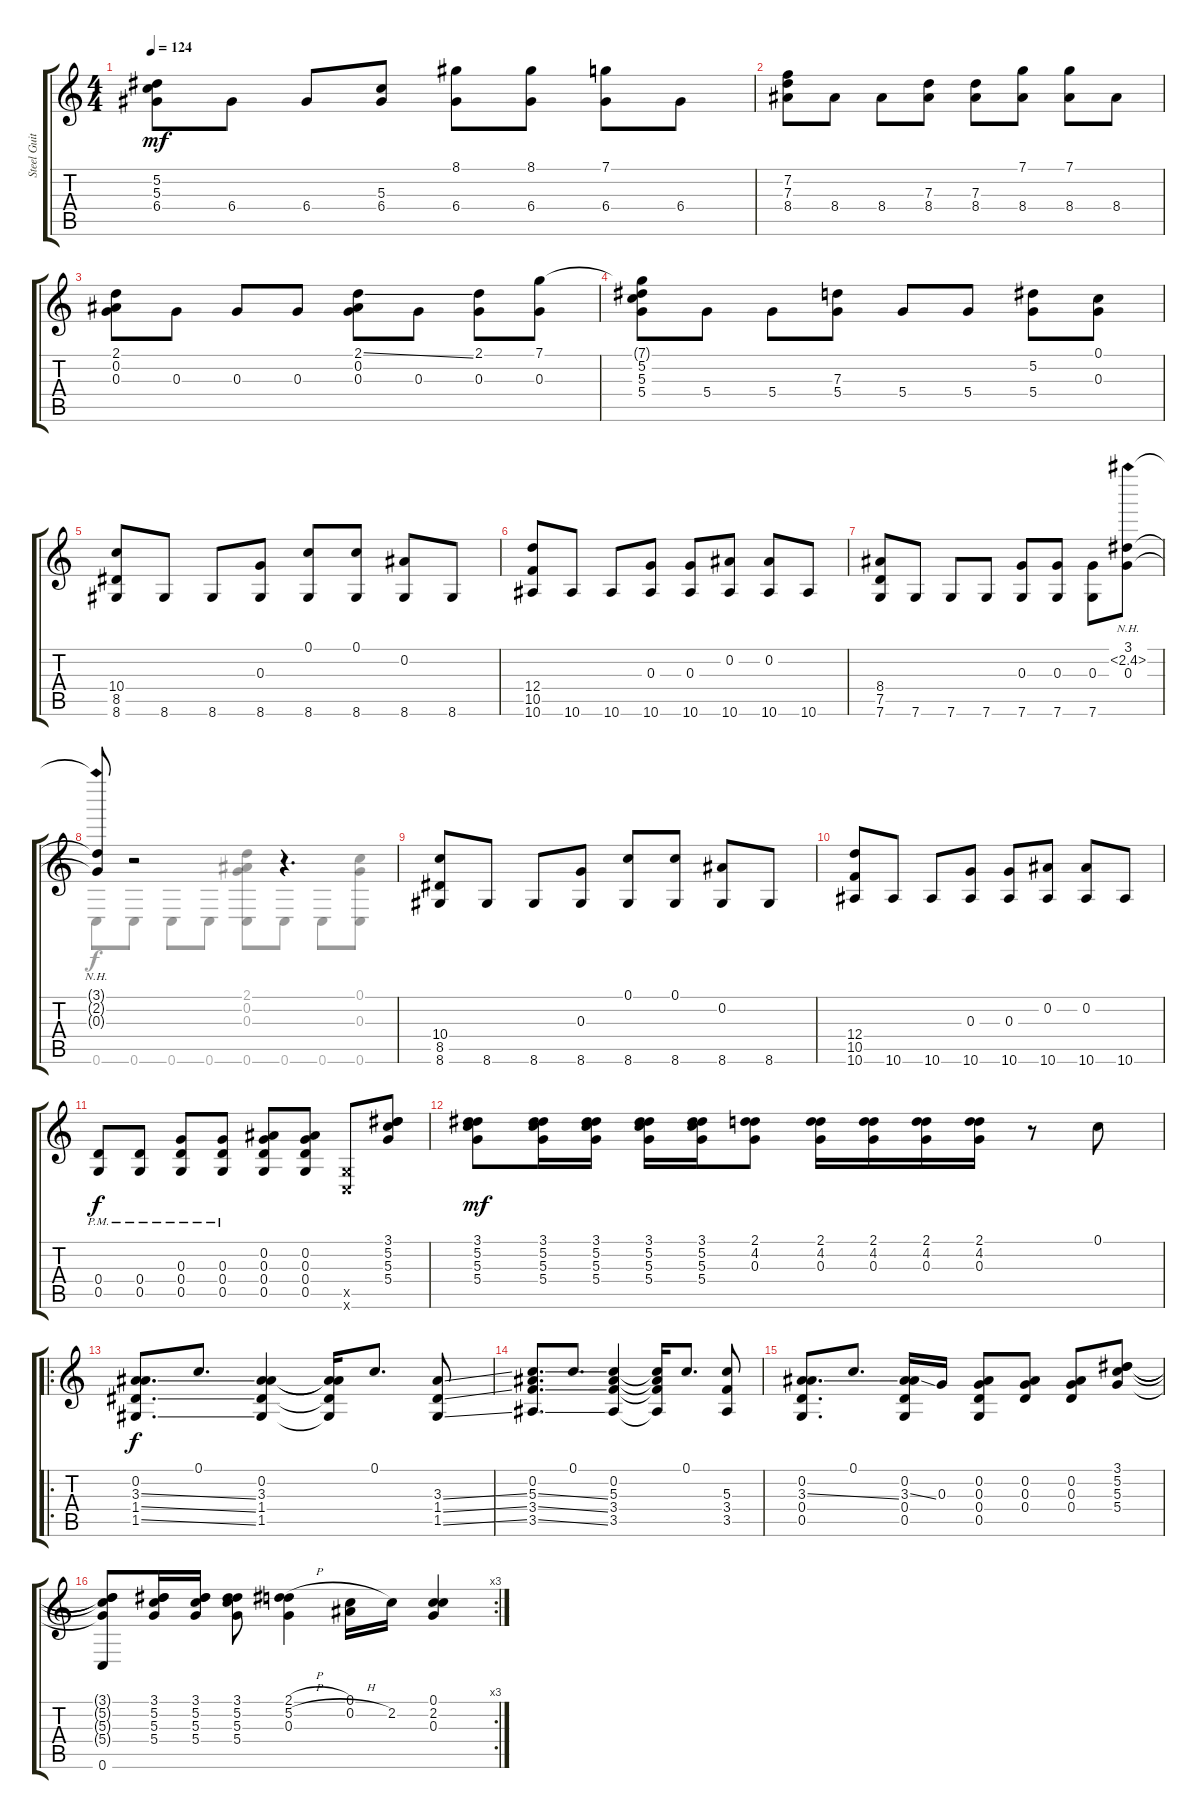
\track ("Steel Guitar" "Steel Guit") {instrument acousticguitarsteel}
\staff {score tabs}
\tuning (C4 Bb3 G3 D3 G2 C2) {hide}
\voice
\ts (4 4)
\tempo 124
\clef g2
\ks c
(5.2 5.3 6.4).8{dy mf} 6.4.8 6.4.8 (5.3 6.4).8 (8.1 6.4).8 (8.1 6.4).8 (7.1 6.4).8 6.4.8 |
(7.2 7.3 8.4).8 8.4.8 8.4.8 (7.3 8.4).8 (7.3 8.4).8 (7.1 8.4).8 (7.1 8.4).8 8.4.8 |
(2.1 0.2 0.3).8 0.3.8 0.3.8 0.3.8 (2.1{ss} 0.2 0.3).8 0.3.8 (2.1 0.3).8 (7.1 0.3).8 |
(7.1{t} 5.2 5.3 5.4).8 5.4.8 5.4.8 (7.3 5.4).8 5.4.8 5.4.8 (5.2 5.4).8 (0.1 0.3).8 |
(10.4 8.5 8.6).8 8.6.8 8.6.8 (0.3 8.6).8 (0.1 8.6).8 (0.1 8.6).8 (0.2 8.6).8 8.6.8 |
(12.4 10.5 10.6).8 10.6.8 10.6.8 (0.3 10.6).8 (0.3 10.6).8 (0.2 10.6).8 (0.2 10.6).8 10.6.8 |
(8.4 7.5 7.6).8 7.6.8 7.6.8 7.6.8 (0.3 7.6).8 (0.3 7.6).8 (0.3 7.6).8 (3.1 2.2{nh} 0.3).8 |
(3.1{t} 2.2{nh t} 0.3{t}).8 r.2 r.4{d} |
(10.4 8.5 8.6).8 8.6.8 8.6.8 (0.3 8.6).8 (0.1 8.6).8 (0.1 8.6).8 (0.2 8.6).8 8.6.8 |
(12.4 10.5 10.6).8 10.6.8 10.6.8 (0.3 10.6).8 (0.3 10.6).8 (0.2 10.6).8 (0.2 10.6).8 10.6.8 |
(0.4{pm} 0.5{pm}).8{dy f} (0.4{pm} 0.5{pm}).8 (0.3 0.4{pm} 0.5{pm}).8 (0.3 0.4{pm} 0.5{pm}).8 (0.2 0.3 0.4 0.5).8 (0.2 0.3 0.4 0.5).8 (0.5{x} 0.6{x}).8 (3.1 5.2 5.3 5.4).8 |
(3.1 5.2 5.3 5.4).8{dy mf} (3.1 5.2 5.3 5.4).16 (3.1 5.2 5.3 5.4).16 (3.1 5.2 5.3 5.4).16 (3.1 5.2 5.3 5.4).16 (2.1 4.2 0.3).8 (2.1 4.2 0.3).16 (2.1 4.2 0.3).16 (2.1 4.2 0.3).16 (2.1 4.2 0.3).16 r.8 0.1.8 |
\ro
(0.2 3.3{ss} 1.4{ss} 1.5{ss}).8{d dy f} 0.1.8{d} (0.2 3.3 1.4 1.5).4 (0.2{t} 3.3{t} 1.4{t} 1.5{t}).16 0.1.8{d} (3.3{ss} 1.4{ss} 1.5{ss}).8 |
(0.2 5.3{ss} 3.4{ss} 3.5{ss}).8{d} 0.1.8{d} (0.2 5.3 3.4 3.5).4 (0.2{t} 5.3{t} 3.4{t} 3.5{t}).16 0.1.8{d} (5.3 3.4 3.5).8 |
(0.2 3.3{ss} 0.4 0.5).8{d} 0.1.8{d} (0.2 3.3{ss} 0.4 0.5).16 0.3.16 (0.2 0.3 0.4 0.5).8 (0.2 0.3 0.4).8 (0.2 0.3 0.4).8 (3.1 5.2 5.3 5.4).8 |
\rc 3
(3.1{t} 5.2{t} 5.3{t} 5.4{t} 0.6).8 (3.1 5.2 5.3 5.4).16 (3.1 5.2 5.3 5.4).16 (3.1 5.2 5.3 5.4).8 (2.1{h} 5.2{h} 0.3).4 (0.1 0.2{h}).16 2.2.16 (0.1 2.2 0.3).4
\voice
\clef g2
\ottava regular
\simile none
\ks c
|
|
|
|
|
|
|
0.6.8 0.6.8 0.6.8 0.6.8 (2.1 0.2 0.3 0.6).8 0.6.8 0.6.8 (0.1 0.3 0.6).8 |
|
|
|
|
|
|
|
